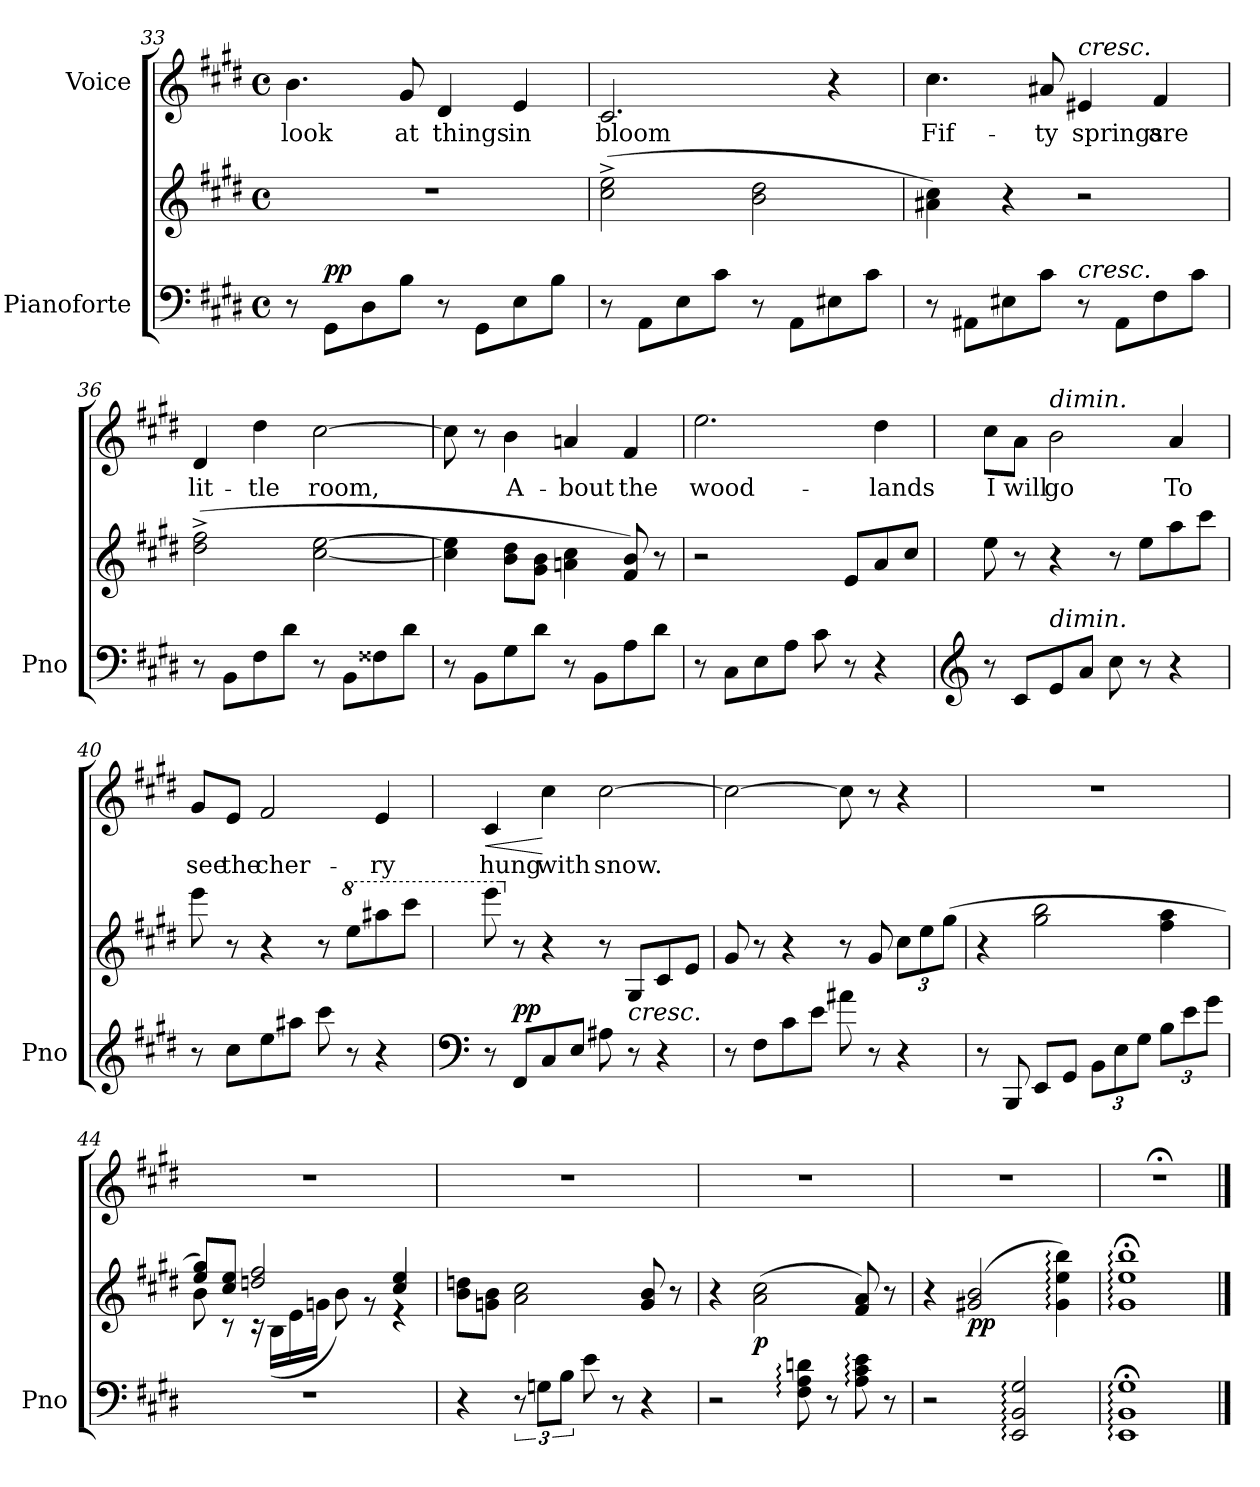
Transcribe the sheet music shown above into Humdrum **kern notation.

**kern	**kern	**dynam	**kern	**text	**dynam
*part2	*part2	*part2	*part1	*part1	*part1
*staff3	*staff2	*staff2/3	*staff1	*staff1	*staff1
*I"Pianoforte	*	*	*I"Voice	*	*
*I'Pno	*	*	*	*	*
!!LO:LB:g=z
*clefF4	*clefG2	*	*clefG2	*	*
*k[f#c#g#d#]	*k[f#c#g#d#]	*	*k[f#c#g#d#]	*	*
*M4/4	*M4/4	*	*M4/4	*	*
*met(c)	*met(c)	*	*met(c)	*	*
=33	=33	=33	=33	=33	=33
!	!	!	!	!LO:LY:b	!
8r	1r	.	4.b\	look	.
!	!	!LO:DY:a=2	!	!	!
8GG#\L	.	pp	.	.	.
8D#\	.	.	.	.	.
!	!	!	!	!LO:LY:b	!
8B\J	.	.	8g#/	at	.
!	!	!	!	!LO:LY:b	!
8r	.	.	4d#/	things	.
8GG#\L	.	.	.	.	.
!	!	!	!	!LO:LY:b	!
8E\	.	.	4e/	in	.
8B\J	.	.	.	.	.
=34	=34	=34	=34	=34	=34
!	!	!	!	!LO:LY:b	!
8r	(>2cc#\^ 2ee\^	.	2.c#/	bloom	.
8AA\L	.	.	.	.	.
8E\	.	.	.	.	.
8c#\J	.	.	.	.	.
8r	2b\ 2dd#\	.	.	.	.
8AA\L	.	.	.	.	.
8E#X\	.	.	4r	.	.
8c#\J	.	.	.	.	.
=35	=35	=35	=35	=35	=35
!	!	!	!	!LO:LY:b	!
8r	4a#X\ 4cc#\)	.	4.cc#\	Fif-	.
8AA#X\L	.	.	.	.	.
8E#X\	4r	.	.	.	.
!	!	!	!	!LO:LY:b	!
8c#\J	.	.	8a#X/	-ty	.
!	!	!	!LO:TX:a:i:t=cresc.	!	!
!LO:TX:a:i:t=cresc.	!	!	!	!	!
!	!	!	!	!LO:LY:b	!
8r	2r	.	4e#X/	springs	.
8AA#\L	.	.	.	.	.
!	!	!	!	!LO:LY:b	!
8F#\	.	.	4f#/	are	.
8c#\J	.	.	.	.	.
!!LO:PB:g=z
=36	=36	=36	=36	=36	=36
!	!	!	!	!LO:LY:b	!
8r	(>2dd#\^ 2ff#\^	.	4d#/	lit-	.
8BB\L	.	.	.	.	.
!	!	!	!	!LO:LY:b	!
8F#\	.	.	4dd#\	-tle	.
8d#\J	.	.	.	.	.
!	!	!	!	!LO:LY:b	!
8r	[2cc#\ [2ee\	.	[2cc#\	room,	.
8BB\L	.	.	.	.	.
8F##X\	.	.	.	.	.
8d#\J	.	.	.	.	.
=37	=37	=37	=37	=37	=37
8r	4cc#\] 4ee\]	.	8cc#\]	.	.
8BB\L	.	.	8r	.	.
!	!	!	!	!LO:LY:b	!
8G#\	8b\ 8dd#\L	.	4b\	A-	.
8d#\J	8g#\ 8b\J	.	.	.	.
!	!	!	!	!LO:LY:b	!
8r	4an\ 4cc#\	.	4an/	-bout	.
8BB\L	.	.	.	.	.
!	!	!	!	!LO:LY:b	!
8A\	8f#/ 8b/)	.	4f#/	the	.
8d#\J	8r	.	.	.	.
=38	=38	=38	=38	=38	=38
*^	*	*	*	*	*
!	!	!	!	!	!LO:LY:b	!LO:DY:a
!	!	!	!	!	!	!LO:DY:n=1:a
*	*	*^	*	*	*	*
2ryy	8r	2r	4.ryy	.	2.ee\	wood-	f other-dynamics
.	(>8C#\L	.	.	.	.	.	.
.	8E\	.	.	.	.	.	.
!	!	!	!	!LO:DY:b	!	!	!
!	!	!	!	!LO:DY:n=1:b	!	!	!
.	8A\J	.	2ryy	mf other-dynamics	.	.	.
8c#\	8ryy	8ryy	.	.	.	.	.
4.ryy	8r	8e/L	.	.	.	.	.
!	!	!	!	!	!	!LO:LY:b	!
.	4r	8a/	.	.	4dd#\	-lands	.
.	.	8cc#/J	8ryy	.	.	.	.
*v	*v	*	*	*	*	*	*
*	*v	*v	*	*	*	*
!!LO:LB:g=z
=39	=39	=39	=39	=39	=39
*clefG2	*	*	*	*	*
*	*^	*	*	*	*
!	!	!	!	!	!LO:LY:b	!
*	*v	*v	*	*	*	*
8r	8ee\)	.	8cc#\L	I	.
!	!	!	!	!LO:LY:b	!
(>8c#/L	8r	.	8a\J	will	.
!	!	!	!LO:TX:a:i:t=dimin.	!	!
!LO:TX:a:i:t=dimin.	!	!	!	!	!
!	!	!	!	!LO:LY:b	!
8e/	4r	.	2b\	go	.
8a/J	.	.	.	.	.
8cc#\	8r	.	.	.	.
8r	8ee\L	.	.	.	.
!	!	!	!	!LO:LY:b	!
4r	8aa\	.	4a/	To	.
.	8ccc#\J	.	.	.	.
=40	=40	=40	=40	=40	=40
!	!	!	!	!LO:LY:b	!
8r	8eee\)	.	8g#/L	see	.
!	!	!	!	!LO:LY:b	!
(>8cc#\L	8r	.	8e/J	the	.
!	!	!	!	!LO:LY:b	!
8ee\	4r	.	2f#/	cher-	.
8aa#X\J	.	.	.	.	.
8ccc#\	8r	.	.	.	.
*	*8va	*	*	*	*
8r	8eee\L	.	.	.	.
!	!	!	!	!LO:LY:b	!
4r	8aaa#X\	.	4e/	-ry	.
.	8cccc#\J	.	.	.	.
=41	=41	=41	=41	=41	=41
*clefF4	*	*	*	*	*
!	!	!	!	!LO:LY:b	!LO:HP:b
8r	8eeee\)	.	4c#/	hung	<
*	*X8va	*	*	*	*
!	!	!LO:DY:a=2	!	!	!
(>8FF#/L	8r	pp	.	.	.
!	!	!	!	!LO:LY:b	!
8C#/	4r	.	4cc#\	with	[
8E/J	.	.	.	.	.
!	!	!	!	!LO:LY:b	!
8A#X\	8r	.	[2cc#\	snow.	.
!	!LO:TX:b:i:t=cresc.	!	!	!	!
8r	8G#/L	.	.	.	.
4r	8c#/	.	.	.	.
.	8e/J	.	.	.	.
!!LO:LB:g=z
=42	=42	=42	=42	=42	=42
8r	8g#/)	.	2cc#\_	.	.
(>8F#\L	8r	.	.	.	.
8c#\	4r	.	.	.	.
8e\J	.	.	.	.	.
8a#X\	8r	.	8cc#\]	.	.
8r	8g#/	.	8r	.	.
*	*Xbrackettup	*	*	*	*
4r	12cc#\L	.	4r	.	.
.	12ee\	.	.	.	.
.	(12gg#\J	.	.	.	.
=43	=43	=43	=43	=43	=43
8r	4r	.	1r	.	.
(<8BBB/	.	.	.	.	.
8EE/L	2gg#\ 2bb\	.	.	.	.
!	!	!LO:DY:a=2	!	!	!
!	!	!LO:DY:n=1:a=2	!	!	!
8GG#/J	.	f other-dynamics	.	.	.
*Xbrackettup	*	*	*	*	*
12BB\L	.	.	.	.	.
12E\	.	.	.	.	.
12G#\J	.	.	.	.	.
12B\L	4ff#\ 4aa\	.	.	.	.
12e\	.	.	.	.	.
12g#\J	.	.	.	.	.
=44	=44	=44	=44	=44	=44
*	*^	*	*	*	*
1r	8ee/ 8gg#/L	8b\)	.	1r	.	.
.	8cc#/ 8ee/J	8r	.	.	.	.
.	2ddn/ 2ff#/	16r	.	.	.	.
.	.	(<16B\LL	.	.	.	.
.	.	16e\	.	.	.	.
.	.	16gn\JJ	.	.	.	.
.	.	8b\)	.	.	.	.
.	.	8r	.	.	.	.
.	4cc#/ 4ee/	4r	.	.	.	.
!!LO:LB:g=z
=45	=45	=45	=45	=45	=45	=45
!	!LO:TX:b:i:t=dimin.	!	!	!	!	!
*	*v	*v	*	*	*	*
4r	8b\ 8ddn\L	.	1r	.	.
.	8gn\ 8b\J	.	.	.	.
*brackettup	*	*	*	*	*
12r	2a\ 2cc#\	.	.	.	.
12Gn\L	.	.	.	.	.
12B\J	.	.	.	.	.
8e\	.	.	.	.	.
8r	.	.	.	.	.
4r	8g/ 8b/)	.	.	.	.
.	8r	.	.	.	.
=46	=46	=46	=46	=46	=46
2r	4r	.	1r	.	.
!	!	!LO:DY:b	!	!	!
.	(>2a\ 2cc#\	p	.	.	.
8F#\: 8A\: 8dn\:	.	.	.	.	.
8r	.	.	.	.	.
8A\: 8c#\: 8e\:	8f#/ 8a/)	.	.	.	.
8r	8r	.	.	.	.
=47	=47	=47	=47	=47	=47
2r	4r	.	1r	.	.
!	!	!LO:DY:b	!	!	!
.	(>2g#X/ 2b/	pp	.	.	.
2EE/: 2BB/: 2G#/:	.	.	.	.	.
.	4g#\: 4ee\: 4bb\:)	.	.	.	.
=48	=48	=48	=48	=48	=48
1EE;<: 1BB;<: 1G#;<:	1g#;<: 1ee;<: 1bb;<:	.	1r;<	.	.
==	==	==	==	==	==
*-	*-	*-	*-	*-	*-
